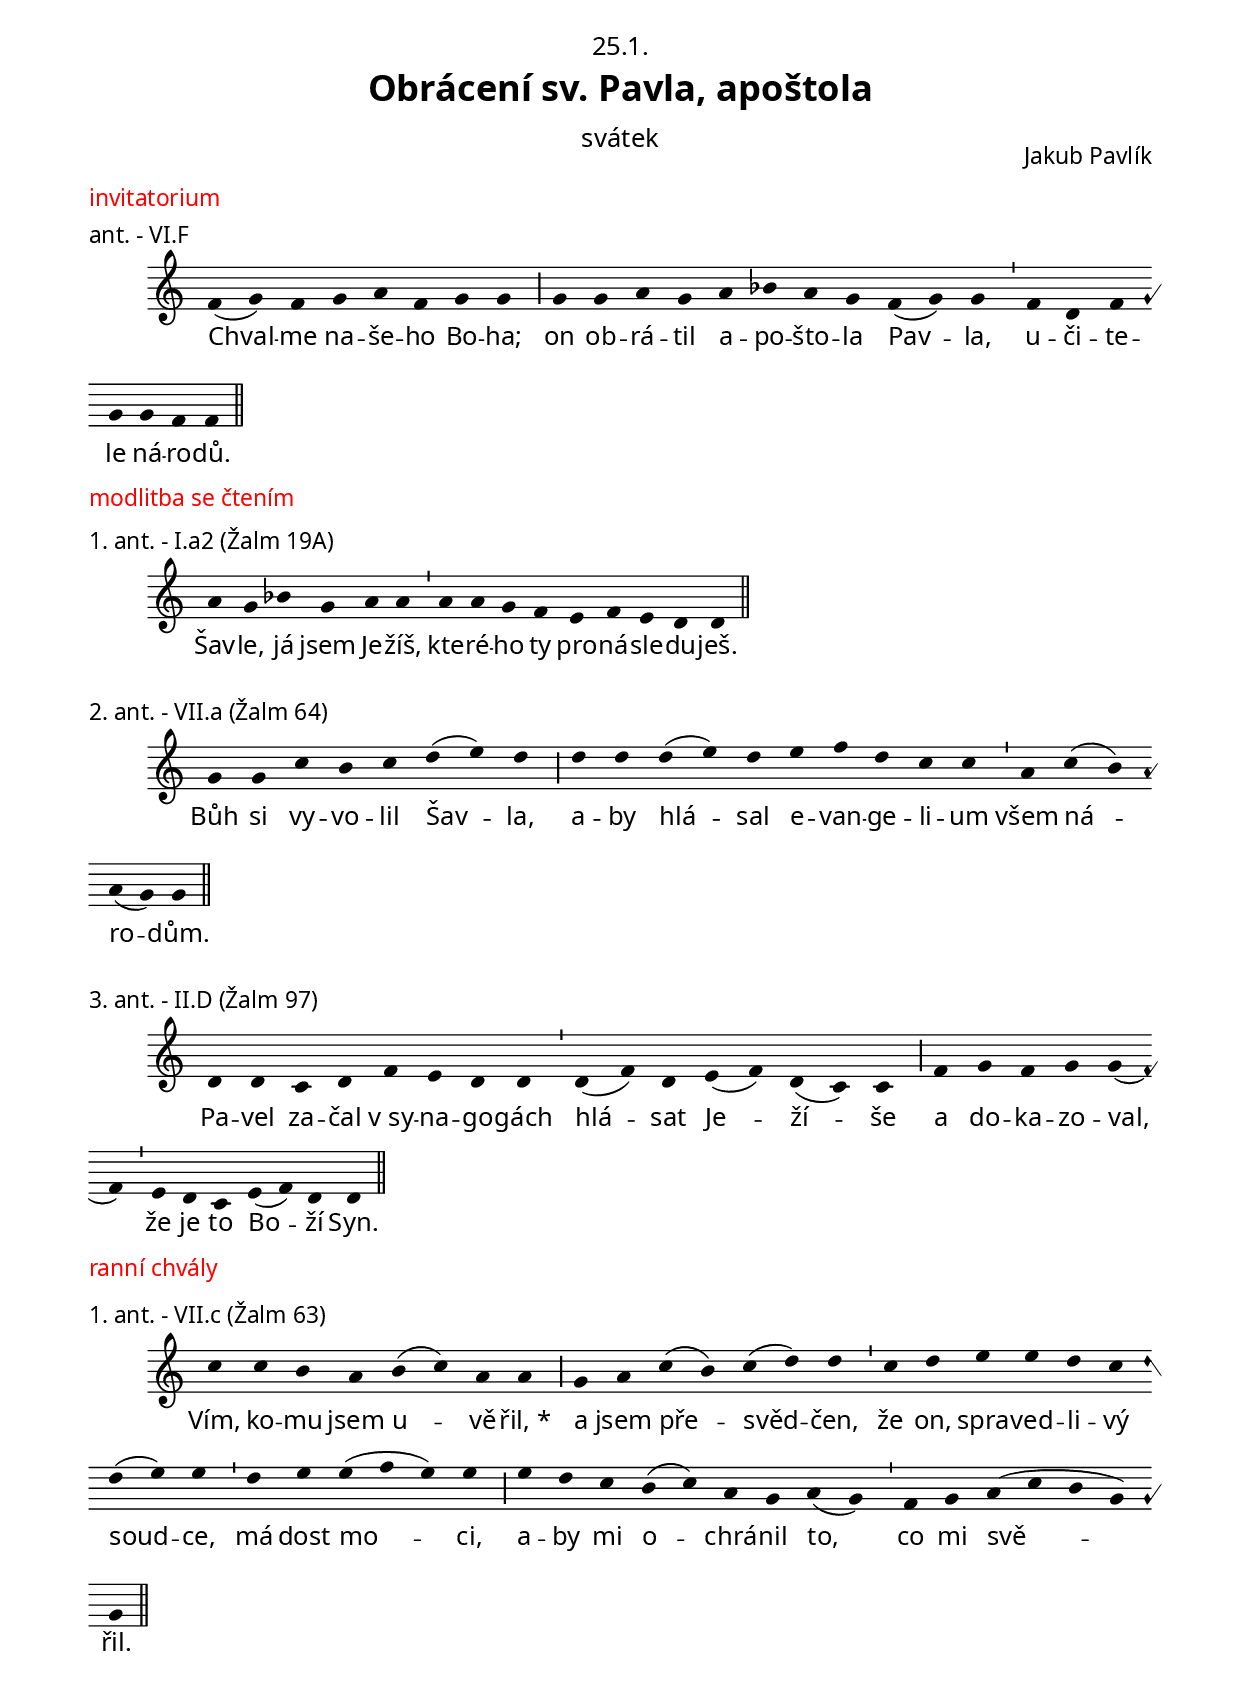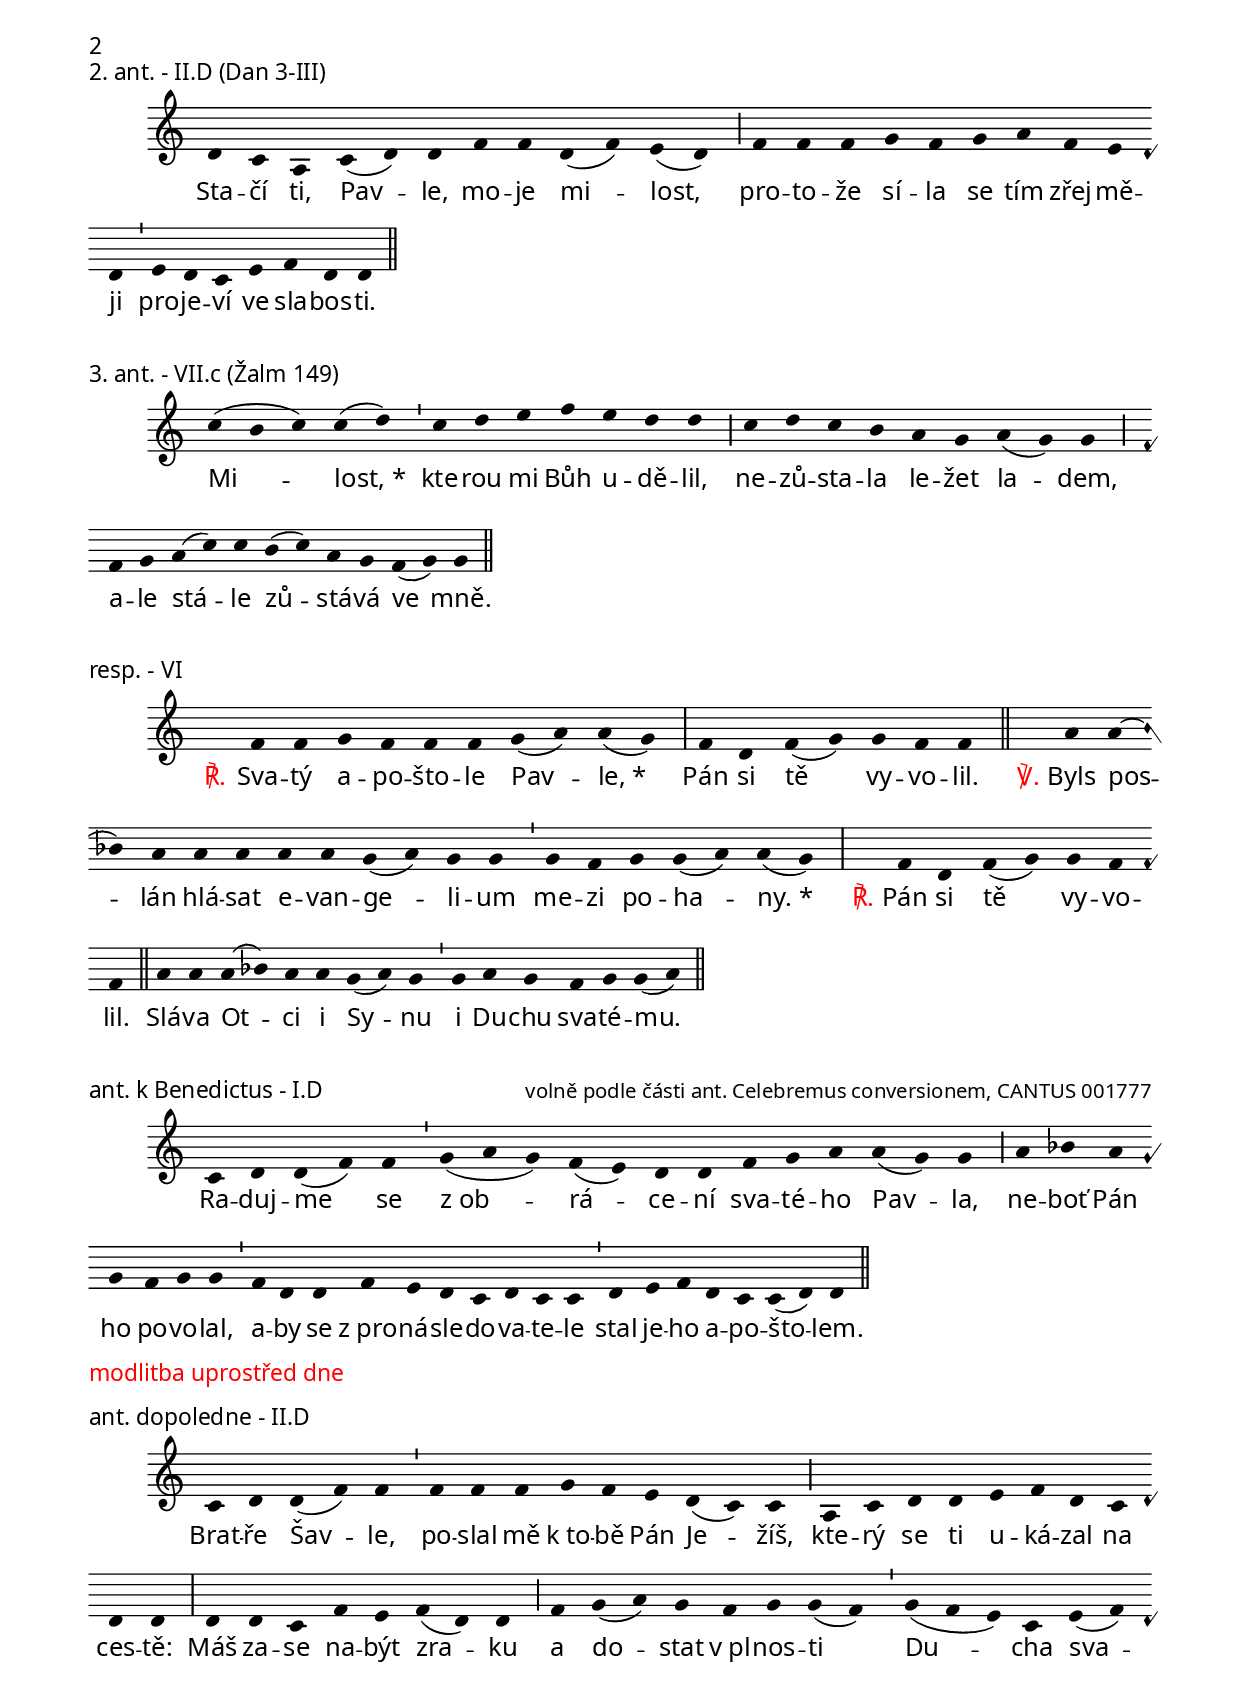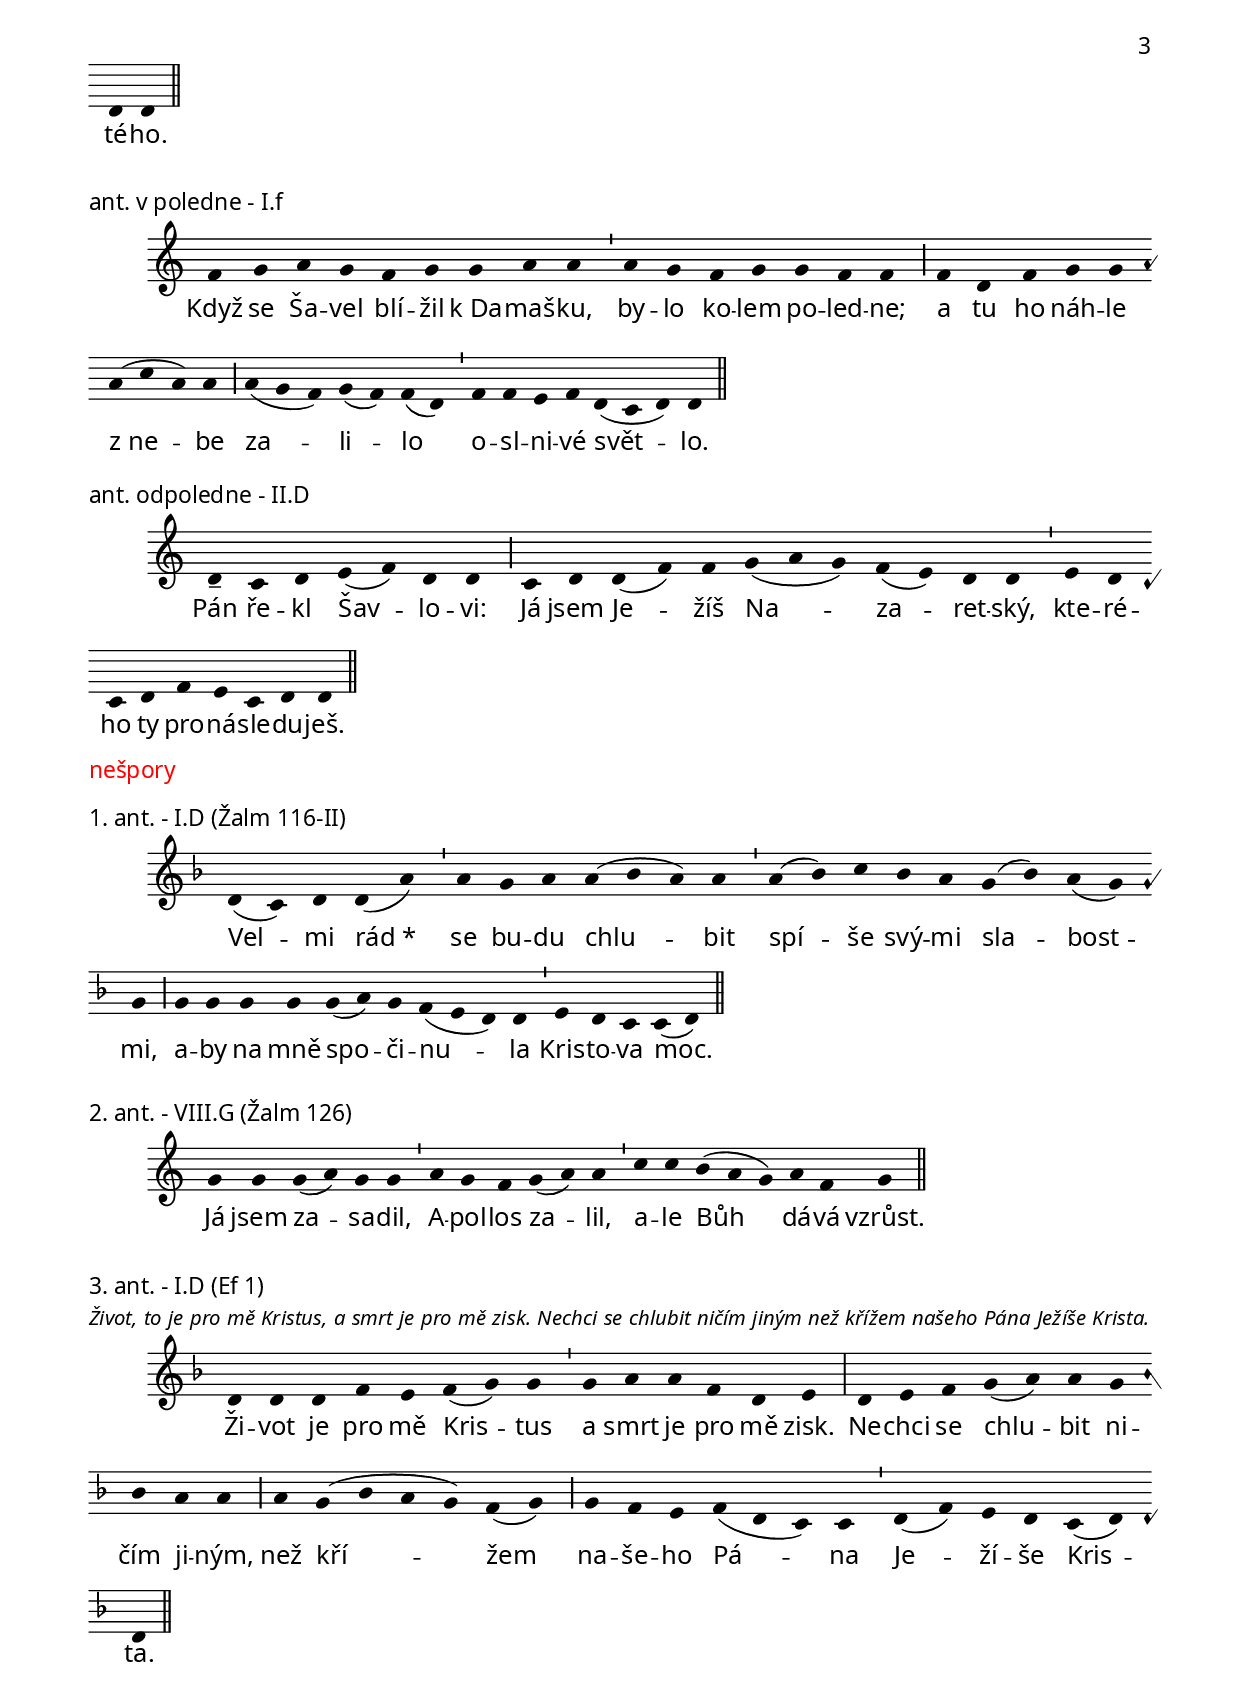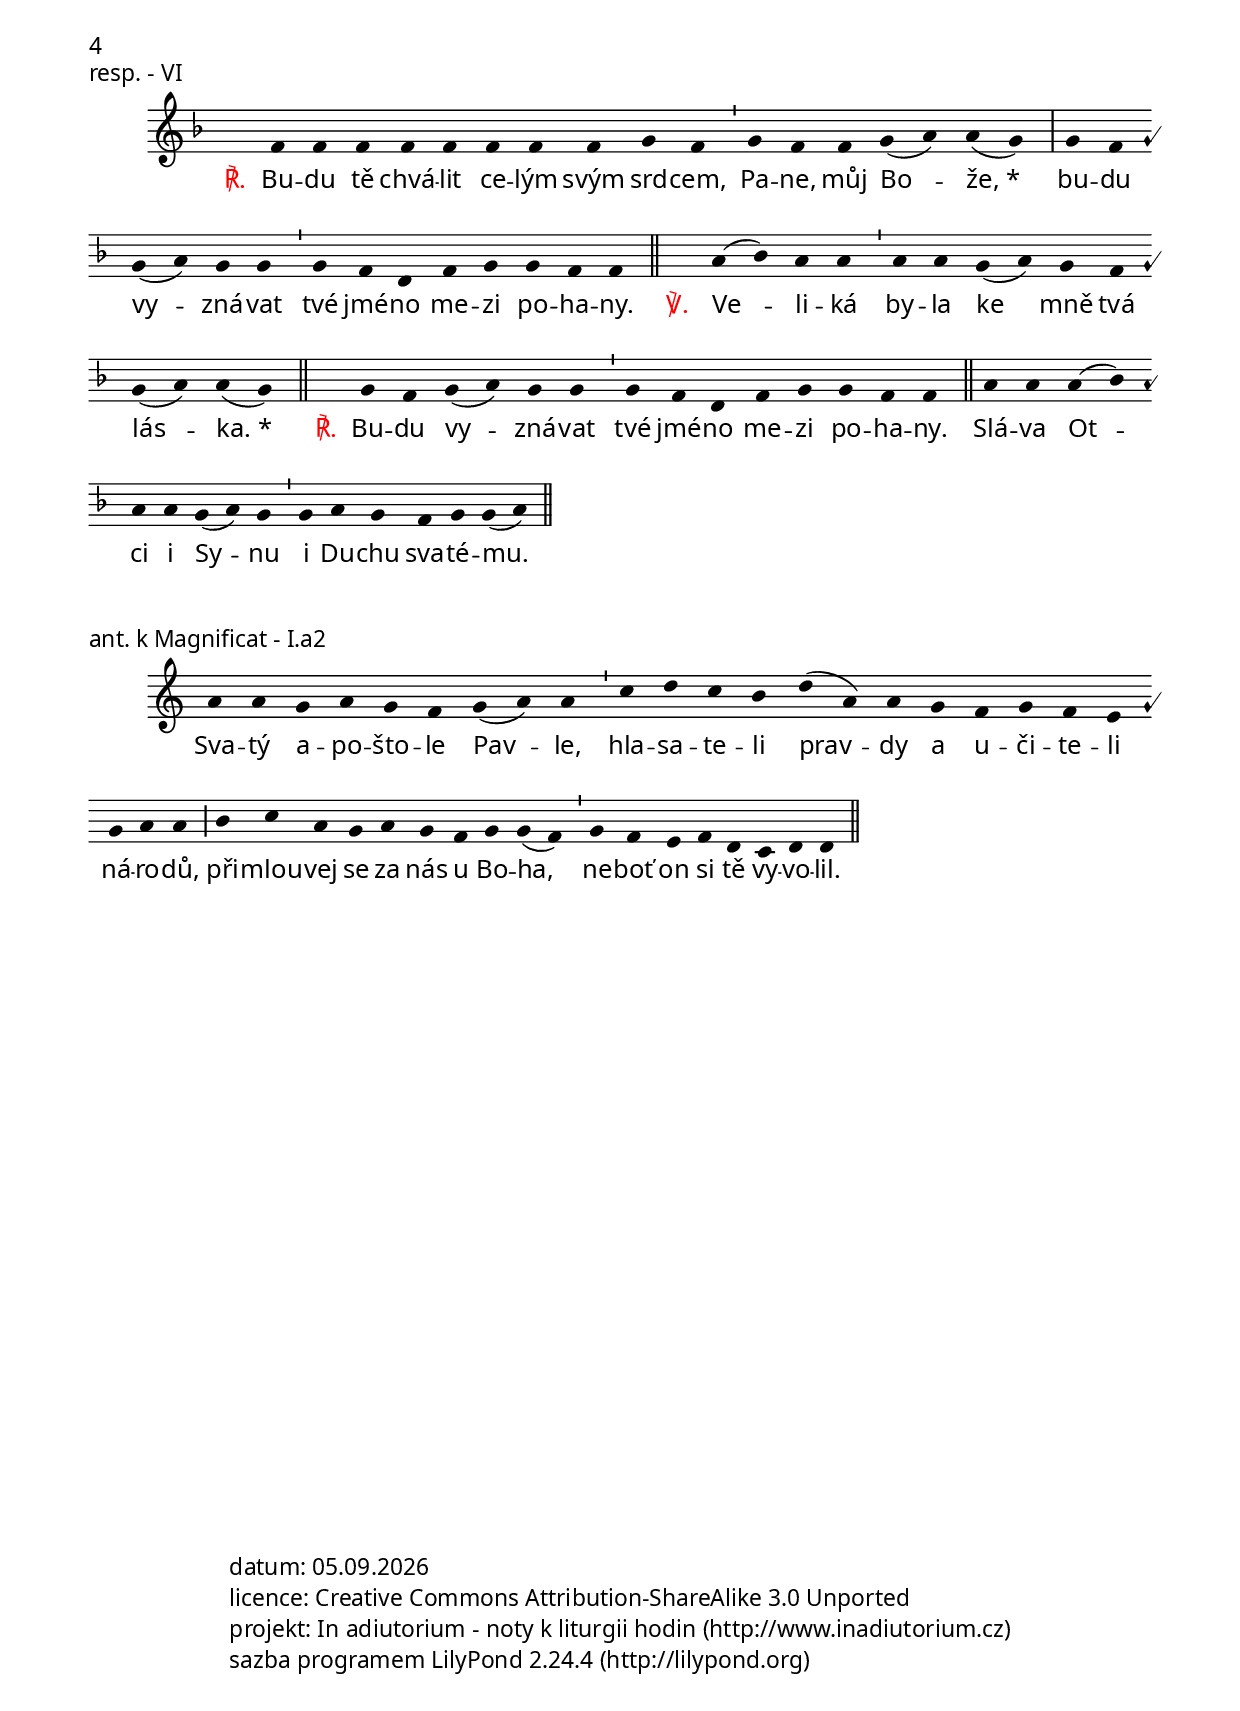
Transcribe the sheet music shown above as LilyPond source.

\version "2.16.0"

\include "../spolecne.ly"
\include "../dilyresponsorii.ly"

\header {
  title = \markup\titleSvatek
            "Obrácení sv. Pavla, apoštola"
            svátek
            25.1.
  composer = "Jakub Pavlík"
}

\markup {\nadpisHodinka {"invitatorium"}}

\score {
  \relative c' {
    \choralniRezim
    f4( g) f g a f g g \barMaior
    g g a g a bes a g f( g) g \barMin
    f d f g g f f \barFinalis
  }
  \addlyrics {
    Chval -- me na -- še -- ho Bo -- ha;
    on ob -- rá -- til a -- po -- što -- la Pav -- la,
    u -- či -- te -- le ná -- ro -- dů.
  }
  \header {
    quid = "ant."
    modus = "VI"
    differentia = "F"
    psalmus = ""
    id = "invit"
    piece = \markup {\sestavTitulekBezZalmu}
  }
}

\markup {\nadpisHodinka {"modlitba se čtením"}}

\score {
  \relative c'' {
    \choralniRezim
    a4 g bes g a a \barMin
    a a g f e f e d d \barFinalis
  }
  \addlyrics {
    Šav -- le, já jsem Je -- žíš,
    kte -- ré -- ho ty pro -- ná -- sle -- du -- ješ.
  }
  \header {
    quid = "1. ant."
    modus = "I"
    differentia = "a2"
    psalmus = "Žalm 19A"
    id = "mc-a1"
    piece = \markup {\sestavTitulek}
  }
}

\score {
  \relative c'' {
    \choralniRezim
    g4 g c b c d( e) d \barMaior
    d d d( e) d e f d c c \barMin
    a c( b) a( g) g \barFinalis
  }
  \addlyrics {
    Bůh si vy -- vo -- lil Šav -- la,
    a -- by hlá -- sal e -- van -- ge -- li -- um
    všem ná -- ro -- dům.
  }
  \header {
    quid = "2. ant."
    modus = "VII"
    differentia = "a"
    psalmus = "Žalm 64"
    id = "mc-a2"
    piece = \markup {\sestavTitulek}
  }
}

\score {
  \relative c' {
    \choralniRezim
    d4 d c d f e d d \barMin
    d( f) d e( f) d( c) c \barMaior
    f g f g g( f) \barMin
    e d c e( f) d d \barFinalis
  }
  \addlyrics {
    Pa -- vel za -- čal v_sy -- na -- go -- gách
    hlá -- sat Je -- ží -- še
    a do -- ka -- zo -- val,
    že je to Bo -- ží Syn.
  }
  \header {
    quid = "3. ant."
    modus = "II"
    differentia = "D"
    psalmus = "Žalm 97"
    id = "mc-a3"
    piece = \markup {\sestavTitulek}
  }
}


\markup {\nadpisHodinka {"ranní chvály"}}

\score {
  \relative c'' {
    \choralniRezim
    c4 c b a b( c) a a \barMaior
    g a c( b) c( d) d \barMin
    c d e e d c d( e) e \barMin
    d e e( f e) e \barMaior
    e d c b( c) a g a( g) \barMin f g a( c b g) g \barFinalis
  }
  \addlyrics {
    Vím, ko -- mu jsem u -- vě -- řil,_*
    a jsem pře -- svěd -- čen,
    že on, spra -- ved -- li -- vý soud -- ce,
    má dost mo -- ci,
    a -- by mi o -- chrá -- nil to, co mi svě -- řil.
  }
  \header {
    quid = "1. ant."
    modus = "VII"
    differentia = "c"
    psalmus = "Žalm 63"
    fial = "fial://sanktoral/0629petraapavla.ly#rch-a1"
    id = "rch-a1"
    piece = \markup {\sestavTitulek}
  }
}

\score {
  \relative c' {
    \choralniRezim
    d4 c a c( d) d f f d( f) e( d) \barMaior
    f f f g f g a f e d \barMin
    e d c e f d d \barFinalis
  }
  \addlyrics {
    Sta -- čí ti, Pav -- le, mo -- je mi -- lost,
    pro -- to -- že sí -- la se tím zřej -- mě -- ji
    pro -- je -- ví ve sla -- bos -- ti.
  }
  \header {
    quid = "2. ant."
    modus = "II"
    differentia = "D"
    psalmus = "Dan 3-III"
    id = "rch-a2"
    piece = \markup {\sestavTitulek}
  }
}

\score {
  \relative c'' {
    \choralniRezim
    c4( b c) c( d) \barMin c d e f e d d \barMaior
    c d c b a g a( g) g \barMaior
    f g a( c) c b( c) a g f( g) g \barFinalis
  }
  \addlyrics {
    Mi -- lost,_* kte -- rou mi Bůh u -- dě -- lil,
    ne -- zů -- sta -- la le -- žet la -- dem,
    a -- le stá -- le zů -- stá -- vá ve mně.
  }
  \header {
    quid = "3. ant."
    modus = "VII"
    differentia = "c"
    psalmus = "Žalm 149"
    fial = "fial://sanktoral/0629petraapavla.ly#rch-a2"
    id = "rch-a3"
    piece = \markup {\sestavTitulek}
  }
}

\score {
  \relative c' {
    \choralniRezim

    % R
    \neviditelna f
    f4 f g f f f g( a) a( g) \barMax
    f d f( g) g f f \barFinalis
    % V
    \neviditelna a
    a4 a( bes) a a a a a g( a) g g \barMin g f g g( a) a( g) \barMax
    % R
    \neviditelna f
    f d f( g) g f f \barFinalis
    % Slava
    \respVIdoxologie \barFinalis
  }
  \addlyrics {
    \Response Sva -- tý a -- po -- što -- le Pav -- le,_*
    Pán si tě vy -- vo -- lil.
    \Verse Byls pos -- lán hlá -- sat e -- van -- ge -- li -- um me -- zi po -- ha -- ny._*
    \Response Pán si tě vy -- vo -- lil.
    \textRespDoxologie
  }
  \header {
    quid = "resp."
    modus = "VI"
    id = "rch-r"
    piece = \markup {\sestavTitulekResp}
  }
}

\score {
  \relative c' {
    \choralniRezim
    c4 d d( f) f \barMin
    g( a g) f( e) d d f g a a( g) g \barMaior
    a bes a g f g g \barMin
    f d d f e d c d c c \barMin
    d e f d c c( d) d \barFinalis
  }
  \addlyrics {
    Ra -- duj -- me se
    z_ob -- rá -- ce -- ní sva -- té -- ho Pav -- la,
    ne -- boť Pán ho po -- vo -- lal,
    a -- by se z_pro -- ná -- sle -- do -- va -- te -- le
    stal je -- ho a -- po -- što -- lem.
  }
  \header {
    fons_externus = "volně podle části ant. Celebremus conversionem, CANTUS 001777"
    quid = "ant. k Benedictus"
    modus = "I"
    differentia = "D"
    psalmus = ""
    id = "rch-aben"
    piece = \markup {\sestavTitulekBezZalmu}
  }
}

\markup {\nadpisHodinka {"modlitba uprostřed dne"}}

\score {
  \relative c' {
    \choralniRezim
    c4 d d( f) f \barMin
    f f f g f e d( c) c \barMaior
    a c d d e f d c d d \barMax
    d d c f e f( d) d \barMaior
    f g( a) g f g g( f) \barMin
    g( f e) c e( f) d d \barFinalis
  }
  \addlyrics {
    Brat -- ře Šav -- le,
    po -- slal mě k_to -- bě Pán Je -- žíš,
    kte -- rý se ti u -- ká -- zal na ces -- tě:
    Máš za -- se na -- být zra -- ku
    a do -- stat v_pl -- nos -- ti
    Du -- cha sva -- té -- ho.
  }
  \header {
    quid = "ant. dopoledne"
    modus = "II"
    differentia = "D"
    psalmus = ""
    id = "tercie"
    piece = \markup {\sestavTitulekBezZalmu}
  }
}

\score {
  \relative c' {
    \choralniRezim
    f4 g a g f g g a a \barMin
    a g f g g f f \barMaior
    f d f g g a( c a) a \barMaior
    a( g f) g( f) f( d) \barMin f f e f d( c d) d \barFinalis
  }
  \addlyrics {
    Když se Ša -- vel blí -- žil k_Da -- maš -- ku,
    by -- lo ko -- lem po -- led -- ne;
    a tu ho náh -- le z_ne -- be
    za -- li -- lo o -- sl -- ni -- vé svět -- lo.
  }
  \header {
    quid = "ant. v poledne"
    modus = "I"
    differentia = "f"
    psalmus = ""
    id = "sexta"
    piece = \markup {\sestavTitulekBezZalmu}
  }
}

\score {
  \relative c' {
    \choralniRezim
    d4-- c d e( f) d d \barMaior
    c d d( f) f g( a g) f( e) d d \barMin
    e d c d f e c d d \barFinalis
  }
  \addlyrics {
    Pán ře -- kl Šav -- lo -- vi:
    Já jsem Je -- žíš Na -- za -- ret -- ský,
    kte -- ré -- ho ty pro -- ná -- sle -- du -- ješ.
  }
  \header {
    quid = "ant. odpoledne"
    modus = "II"
    differentia = "D"
    psalmus = ""
    id = "nona"
    piece = \markup {\sestavTitulekBezZalmu}
  }
}

\markup {\nadpisHodinka {"nešpory"}}

\score {
  \relative c' {
    \choralniRezim
    \key f \major
    d4( c) d d( a') \barMin a g a a( bes a) a \barMin a( bes) c bes a g( bes) a( g) g \barMaior
    g g g g g( a) g f( e d) d \barMin e d c c( d) \barFinalis
  }
  \addlyrics {
    Vel -- mi rád_* se bu -- du chlu -- bit spí -- še svý -- mi sla -- bost -- mi,
    a -- by na mně spo -- či -- nu -- la Kris -- to -- va moc.
  }
  \header {
    quid = "1. ant."
    modus = "I"
    differentia = "D"
    psalmus = "Žalm 116-II"
    fial = "fial://sanktoral/0629petraapavla.ly#2ne-a2"
    id = "ne-a1"
    piece = \markup {\sestavTitulek}
  }
}

\score {
  \relative c'' {
    \choralniRezim
    g4 g g( a) g g \barMin
    a g f g( a) a \barMin
    c c b( a g) a f g \barFinalis
  }
  \addlyrics {
    Já jsem za -- sa -- dil,
    A -- pol -- los za -- lil,
    a -- le Bůh dá -- vá vzrůst.
  }
  \header {
    quid = "2. ant."
    modus = "VIII"
    differentia = "G"
    psalmus = "Žalm 126"
    id = "ne-a2"
    piece = \markup {\sestavTitulek}
  }
}

\score {
  \relative c' {
    \choralniRezim
    \key f \major
    d4 d d f e f( g) g \barMin
    g a a f d e \barMax
    d e f g( a) a g bes a a \barMaior
    a g( bes a g) f( g) \barMaior
    g f e f( d c) c \barMin
    d( f) e d c( d) d \barFinalis
  }
  \addlyrics {
    Ži -- vot je pro mě Kris -- tus
    a smrt je pro mě zisk.
    Ne -- chci se chlu -- bit ni -- čím ji -- ným,
    než kří -- žem
    na -- še -- ho Pá -- na
    Je -- ží -- še Kris -- ta.
  }
  \header {
    textus_approbatus = "Život, to je pro mě Kristus, a smrt je pro mě zisk.
    Nechci se chlubit ničím jiným
    než křížem našeho Pána Ježíše Krista."
    quid = "3. ant."
    modus = "I"
    differentia = "D"
    psalmus = "Ef 1"
    fial = "fial://pust_svatytyden.ly#odpo"
    id = "ne-a3"
    piece = \markup {\sestavTitulek}
  }
}

\score {
  \relative c' {
    \choralniRezim
    \key f \major

    % R
    \neviditelna f
    f4 f f f f f f f g f \barMin g f f g( a) a( g) \barMax
    g f g( a) g g \barMin g f d f g g f f \barFinalis
    % V
    \neviditelna a
    a( bes) a a \barMin a a g( a) g f g( a) a( g) \barFinalis
    % R
    \neviditelna a
    g f g( a) g g \barMin g f d f g g f f \barFinalis
    % Slava
    \respVIdoxologie \barFinalis
  }
  \addlyrics {
    \Response Bu -- du tě chvá -- lit ce -- lým svým srd -- cem,
    Pa -- ne, můj Bo -- že,_*
    bu -- du vy -- zná -- vat tvé jmé -- no me -- zi po -- ha -- ny.
    \Verse Ve -- li -- ká by -- la ke mně tvá lás -- ka._*
    \Response Bu -- du vy -- zná -- vat tvé jmé -- no me -- zi po -- ha -- ny.
    \textRespDoxologie
  }
  \header {
    quid = "resp."
    modus = "VI"
    id = "ne-r"
    piece = \markup {\sestavTitulekResp}
  }
}

\score {
  \relative c'' {
    \choralniRezim
    a4 a g a g f g( a) a \barMin
    c d c b d( a) a g f g f e g a a \barMaior
    b c a g a g f g g( f) \barMin
    g f e f d c d d \barFinalis
  }
  \addlyrics {
    Sva -- tý a -- po -- što -- le Pav -- le,
    hla -- sa -- te -- li prav -- dy a u -- či -- te -- li ná -- ro -- dů,
    při -- mlou -- vej se za nás u Bo -- ha,
    ne -- boť on si tě vy -- vo -- lil.
  }
  \header {
    quid = "ant. k Magnificat"
    modus = "I"
    differentia = "a2"
    psalmus = ""
    fial = "commune/commune_ucitel.ly#2ne-amag?jiny_text"
    id = "ne-amag"
    piece = \markup {\sestavTitulekBezZalmu}
  }
}